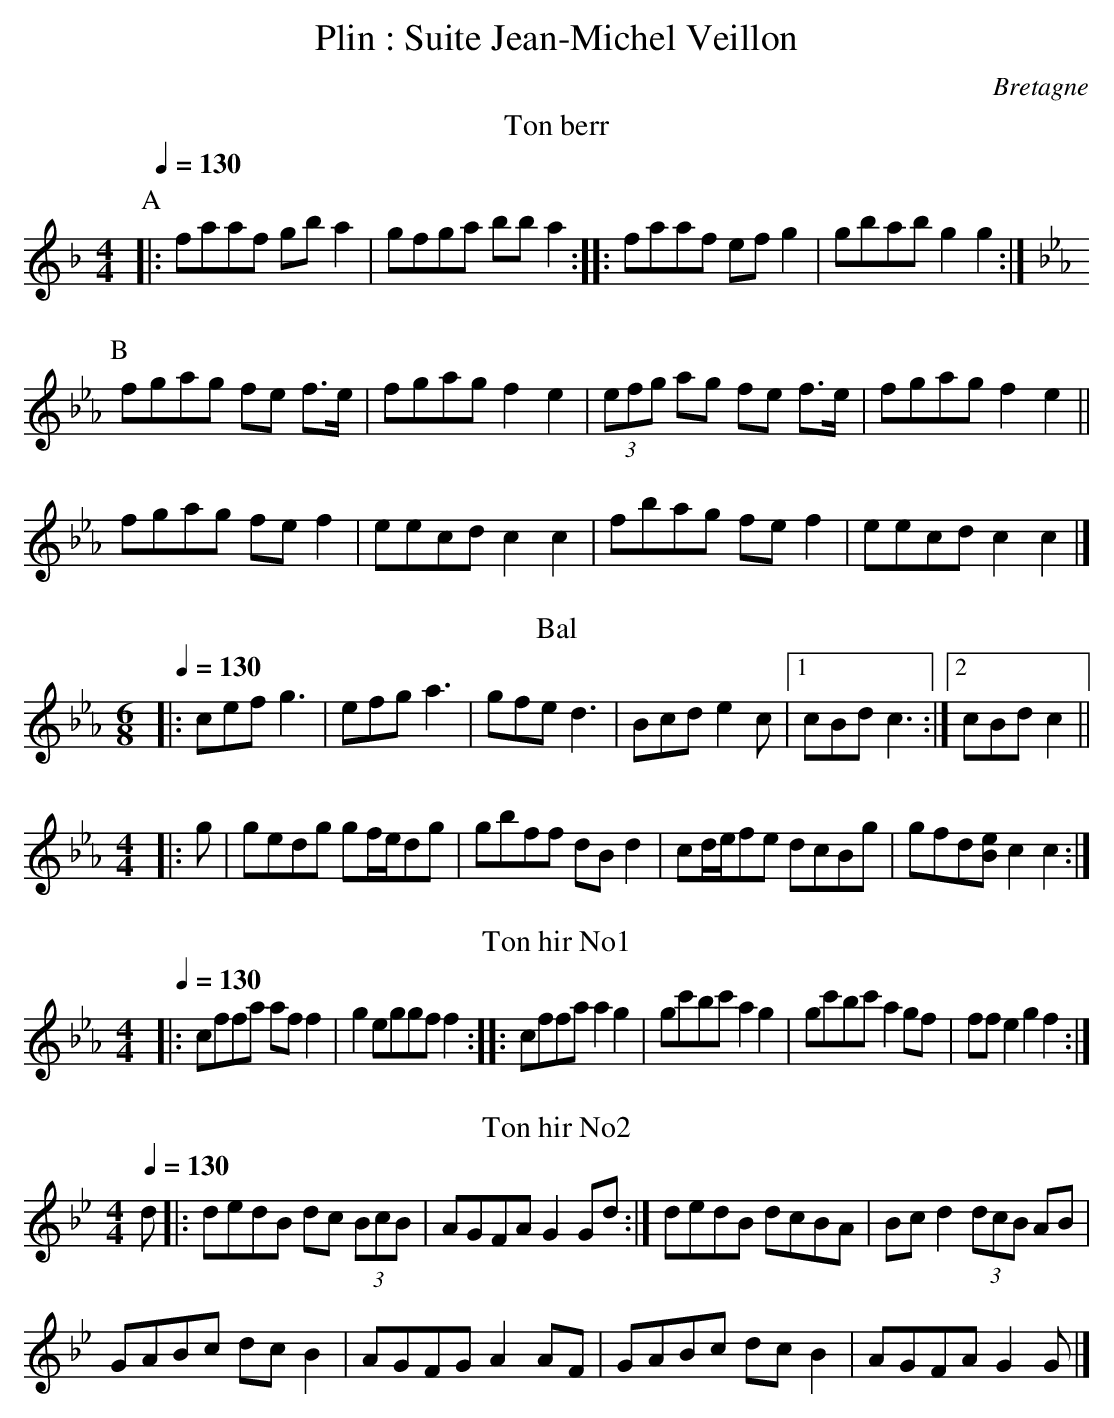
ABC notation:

X:1
T:Plin : Suite Jean-Michel Veillon
O:Bretagne
M:4/4
L:1/8
Q:1/4=130
K:F
T:Ton berr
P:A
K:F
|: faaf gb a2|gfga bb a2::faaf ef g2|gbab g2 g2:|
P:B
K:Cm
fgag fe f>e|fgag f2 e2|(3efg ag fe f>e|fgag f2 e2||
fgag fe f2|eecd c2 c2|fbag fe f2|eecd c2 c2|]
T:Bal
M:6/8
L:1/8
Q:1/4=130
K:Cm
|: cef g3|efg a3|gfe d3|Bcd e2c|1cBd c3:|2cBd c2||
M:4/4
K:Cm
|: g|gedg gf/e/dg|gbff dB d2|cd/e/fe dcBg|gfd[Be] c2 c2:|
T:Ton hir No1
M:4/4
L:1/8
Q:1/4=130
K:Cm
|: cffa af f2|g2 eggf f2::cffa a2 g2|gc'bc' a2 g2|gc'bc' a2 gf|ff e2 g2 f2:|
T:Ton hir No2
M:4/4
L:1/8
Q:1/4=130
K:Bb
d|:dedB dc (3BcB|AGFA G2 Gd:|dedB dcBA|Bc d2 (3dcB AB|
GABc dc B2|AGFG A2 AF|GABc dc B2|AGFA G2 G|]
